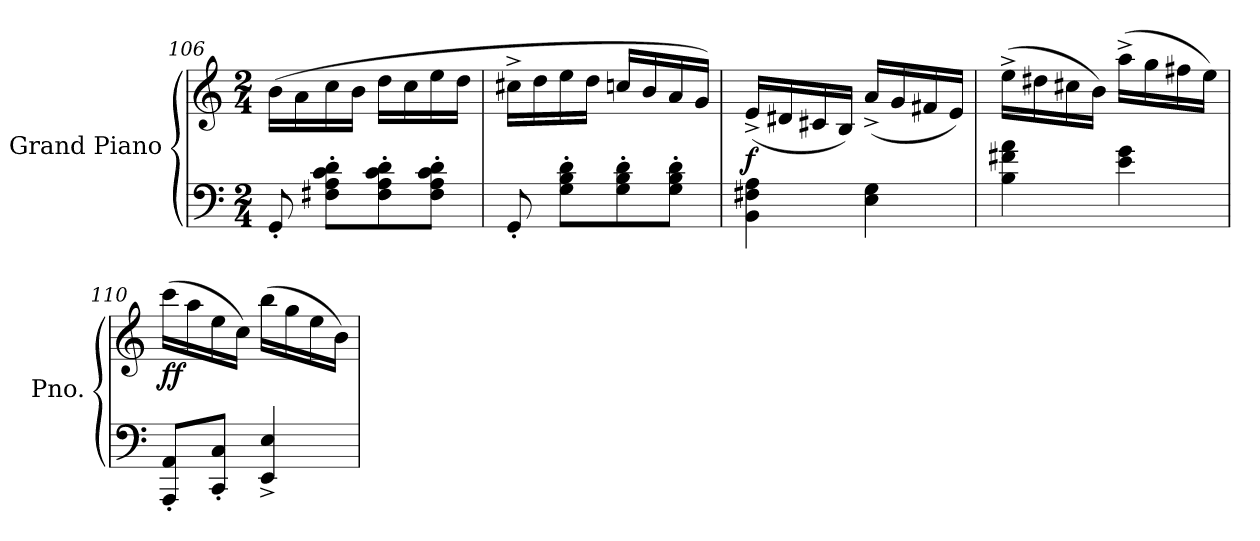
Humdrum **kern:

**kern	**kern	**dynam
*part1	*part1	*part1
*staff2	*staff1	*staff1/2
*I"Grand Piano	*	*
*I'Pno.	*	*
!!LO:LB:g=z
*clefF4	*clefG2	*
*k[]	*k[]	*
*M2/4	*M2/4	*
=106	=106	=106
8GG'/	(16b\LL	.
.	16a\	.
8F#X\' 8A\' 8c\' 8d\'L	16cc\	.
.	16b\JJ	.
8F#\' 8A\' 8c\' 8d\'	16dd\LL	.
.	16cc\	.
8F#\' 8A\' 8c\' 8d\'J	16ee\	.
.	16dd\JJ	.
=107	=107	=107
8GG'/	16cc#X^\LL	.
.	16dd\	.
8G\' 8B\' 8d\'L	16ee\	.
.	16dd\JJ	.
8G\' 8B\' 8d\'	16ccn/LL	.
.	16b/	.
8G\' 8B\' 8d\'J	16a/	.
.	16g/JJ)	.
=108	=108	=108
!	!	!LO:DY:b
4BB\ 4F#X\ 4A\	(16e^/LL	f
.	16d#X/	.
.	16c#X/	.
.	16B/JJ)	.
4E\ 4G\	(16a^/LL	.
.	16g/	.
.	16f#X/	.
.	16e/JJ)	.
=109	=109	=109
4B\ 4f#X\ 4a\	(16ee^\LL	.
.	16dd#X\	.
.	16cc#X\	.
.	16b\JJ)	.
4e\ 4g\	(16aa^\LL	.
.	16gg\	.
.	16ff#X\	.
.	16ee\JJ)	.
!!LO:LB:g=z
=110	=110	=110
!	!	!LO:DY:b
8AAA/' 8AA/'L	(16ccc\LL	ff
.	16aa\	.
8CC/' 8C/'J	16ee\	.
.	16cc\JJ)	.
4EE/^ 4E/^	(16bb\LL	.
.	16gg\	.
.	16ee\	.
.	16b\JJ)	.
=	=	=
*-	*-	*-
